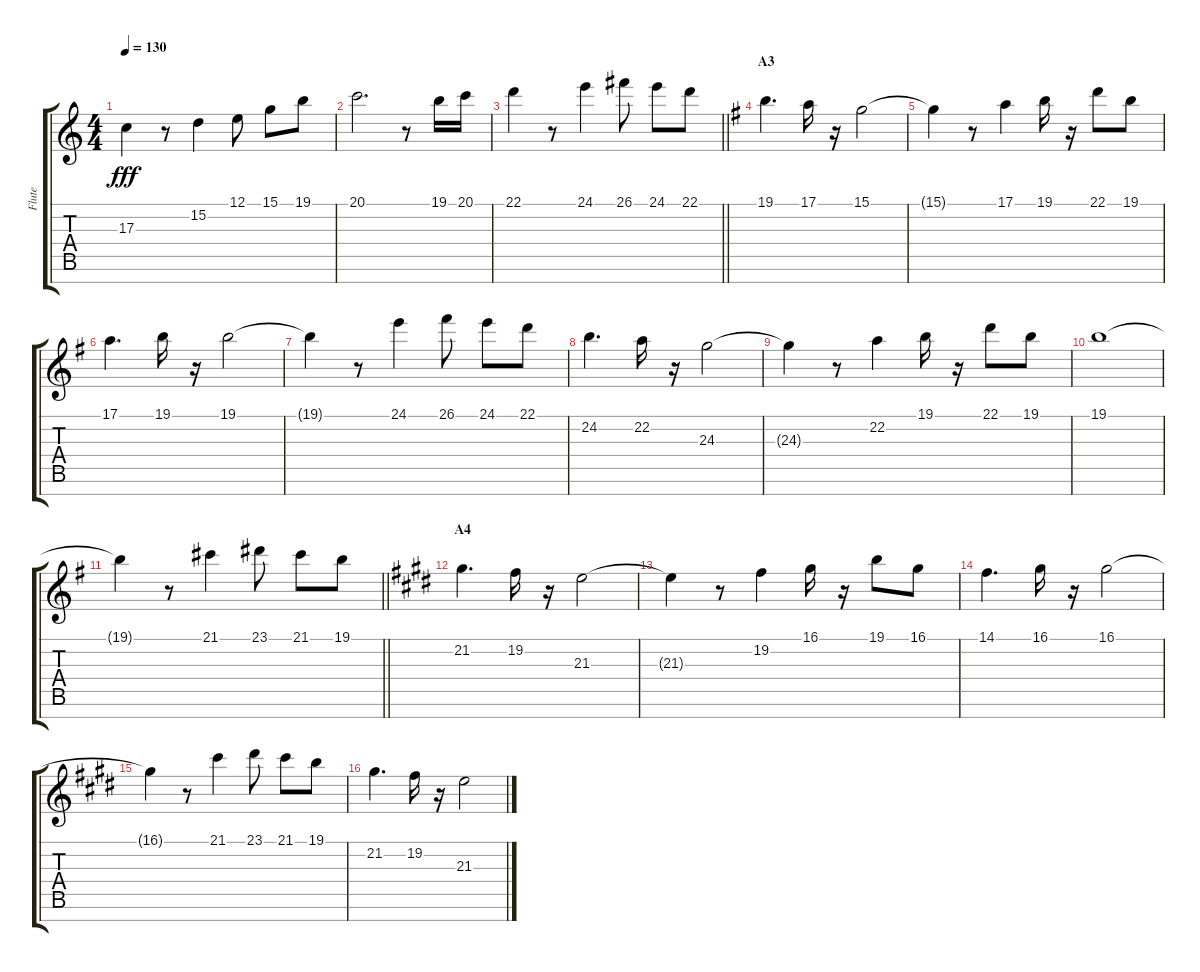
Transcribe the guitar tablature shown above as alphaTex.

\track ("Flute" "Flute") {instrument piccolo}
\staff {score tabs}
\tuning (E4 B3 G3 D3 A2 E2 B1) {hide}
\ts (4 4)
\tempo 130
\clef g2
\ks c
17.3{t}.4{dy fff} r.8 15.2.4 12.1.8 15.1.8 19.1.8 |
20.1.2{d} r.8 19.1.16 20.1.16 |
\barLineRight lightlight
22.1.4 r.8 24.1.4 26.1.8 24.1.8 22.1.8 |
\section ("" "A3")
\ks g
19.1.4{d} 17.1.16 r.16 15.1.2 |
15.1{t}.4 r.8 17.1.4 19.1.16 r.16 22.1.8 19.1.8 |
17.1.4{d} 19.1.16 r.16 19.1.2 |
19.1{t}.4 r.8 24.1.4 26.1.8 24.1.8 22.1.8 |
24.2.4{d} 22.2.16 r.16 24.3.2 |
24.3{t}.4 r.8 22.2.4 19.1.16 r.16 22.1.8 19.1.8 |
19.1.1 |
\barLineRight lightlight
19.1{t}.4 r.8 21.1.4 23.1.8 21.1.8 19.1.8 |
\section ("" "A4")
\ks e
21.2.4{d} 19.2.16 r.16 21.3.2 |
21.3{t}.4 r.8 19.2.4 16.1.16 r.16 19.1.8 16.1.8 |
14.1.4{d} 16.1.16 r.16 16.1.2 |
16.1{t}.4 r.8 21.1.4 23.1.8 21.1.8 19.1.8 |
21.2.4{d} 19.2.16 r.16 21.3.2
